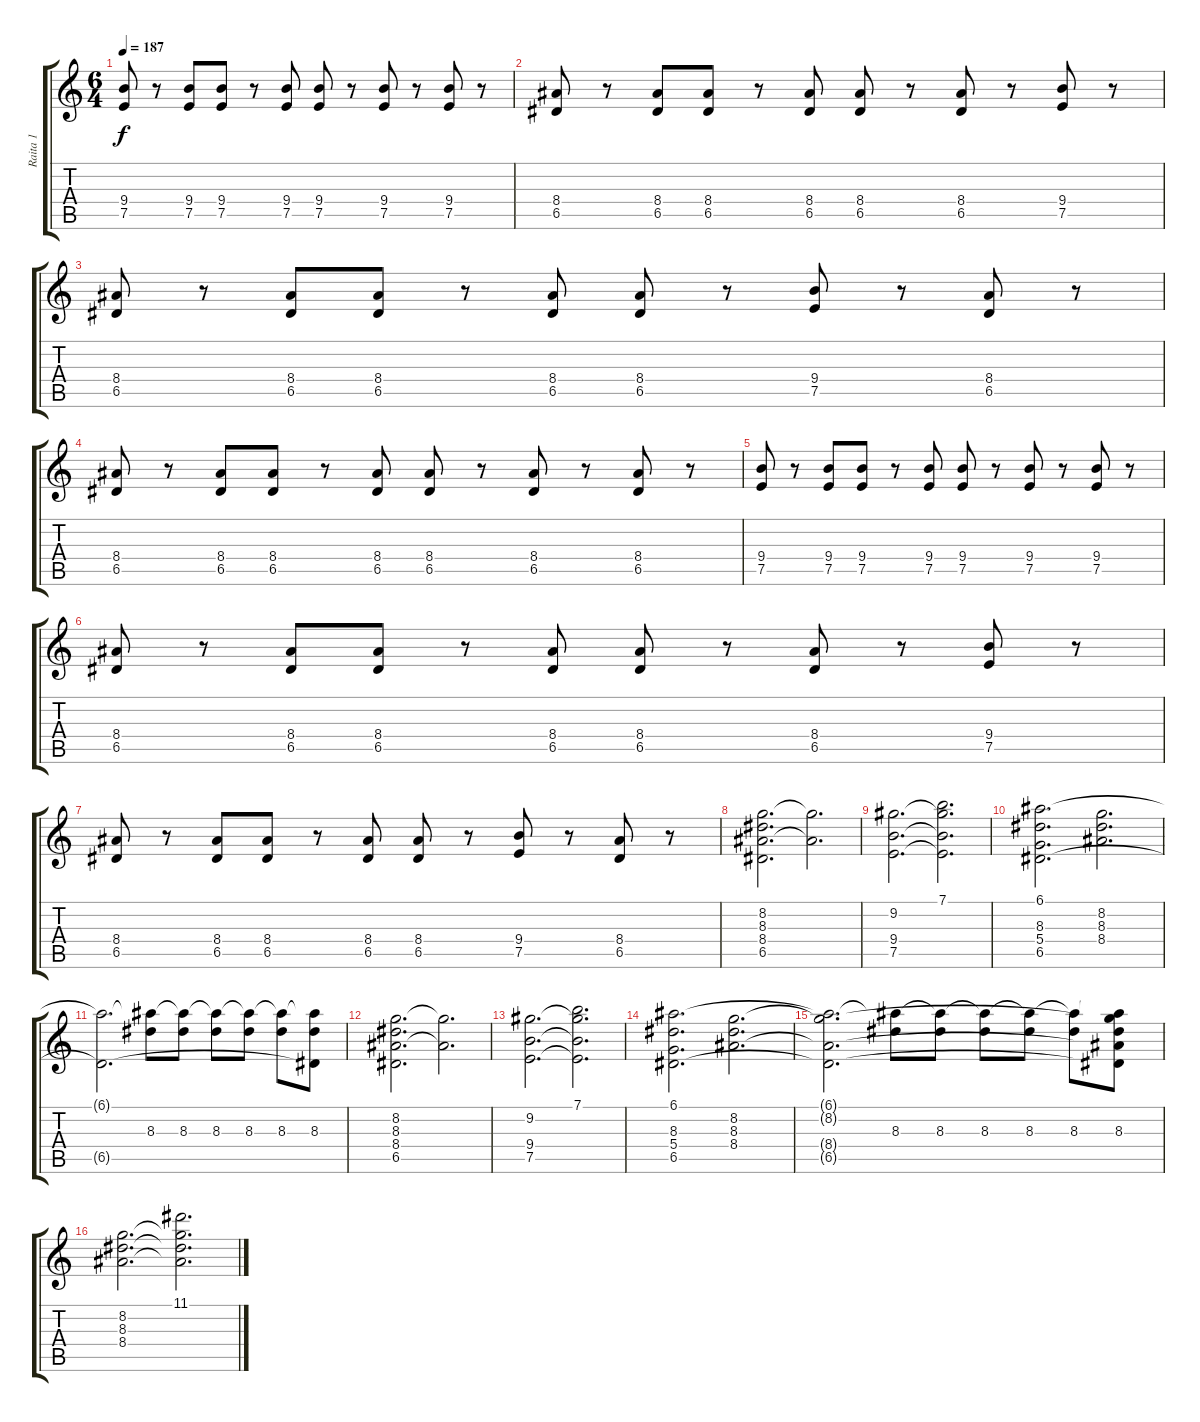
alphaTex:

\track ("Raita 1" "Raita 1") {instrument distortionguitar}
\staff {score tabs}
\tuning (E4 B3 G3 D3 A2 E2) {hide}
\ts (6 4)
\tempo 187
\clef g2
\ks c
(9.4 7.5).8{dy f} r.8 (9.4 7.5).8 (9.4 7.5).8 r.8 (9.4 7.5).8 (9.4 7.5).8 r.8 (9.4 7.5).8 r.8 (9.4 7.5).8 r.8 |
(8.4 6.5).8 r.8 (8.4 6.5).8 (8.4 6.5).8 r.8 (8.4 6.5).8 (8.4 6.5).8 r.8 (8.4 6.5).8 r.8 (9.4 7.5).8 r.8 |
(8.4 6.5).8 r.8 (8.4 6.5).8 (8.4 6.5).8 r.8 (8.4 6.5).8 (8.4 6.5).8 r.8 (9.4 7.5).8 r.8 (8.4 6.5).8 r.8 |
(8.4 6.5).8 r.8 (8.4 6.5).8 (8.4 6.5).8 r.8 (8.4 6.5).8 (8.4 6.5).8 r.8 (8.4 6.5).8 r.8 (8.4 6.5).8 r.8 |
(9.4 7.5).8 r.8 (9.4 7.5).8 (9.4 7.5).8 r.8 (9.4 7.5).8 (9.4 7.5).8 r.8 (9.4 7.5).8 r.8 (9.4 7.5).8 r.8 |
(8.4 6.5).8 r.8 (8.4 6.5).8 (8.4 6.5).8 r.8 (8.4 6.5).8 (8.4 6.5).8 r.8 (8.4 6.5).8 r.8 (9.4 7.5).8 r.8 |
(8.4 6.5).8 r.8 (8.4 6.5).8 (8.4 6.5).8 r.8 (8.4 6.5).8 (8.4 6.5).8 r.8 (9.4 7.5).8 r.8 (8.4 6.5).8 r.8 |
(8.2 8.3 8.4 6.5).2{d} (8.2{t} 8.4{t}).2{d} |
(9.2 9.4 7.5).2{d} (7.1 9.2{t} 9.4{t} 7.5{t}).2{d} |
(6.1 8.3 5.4 6.5).2{d} (8.2 8.3 8.4).2{d} |
(6.1{t} 6.5{t}).2{d} (6.1{t} 8.3).8 (6.1{t} 8.3).8 (6.1{t} 8.3).8 (6.1{t} 8.3).8 (6.1{t} 8.3).8 (6.1{t} 8.3 6.5{t}).8 |
(8.2 8.3 8.4 6.5).2{d} (8.2{t} 8.4{t}).2{d} |
(9.2 9.4 7.5).2{d} (7.1 9.2{t} 9.4{t} 7.5{t}).2{d} |
(6.1 8.3 5.4 6.5).2{d} (8.2 8.3 8.4).2{d} |
(6.1{t} 8.2{t} 8.4{t} 6.5{t}).2{d} (6.1{t} 8.3).8 (6.1{t} 8.3).8 (6.1{t} 8.3).8 (6.1{t} 8.3).8 (6.1{t} 8.3).8 (6.1{t} 8.2{t} 8.3 8.4{t} 6.5{t}).8 |
(8.2 8.3 8.4).2{d} (11.1 8.2{t} 8.3{t} 8.4{t}).2{d}
